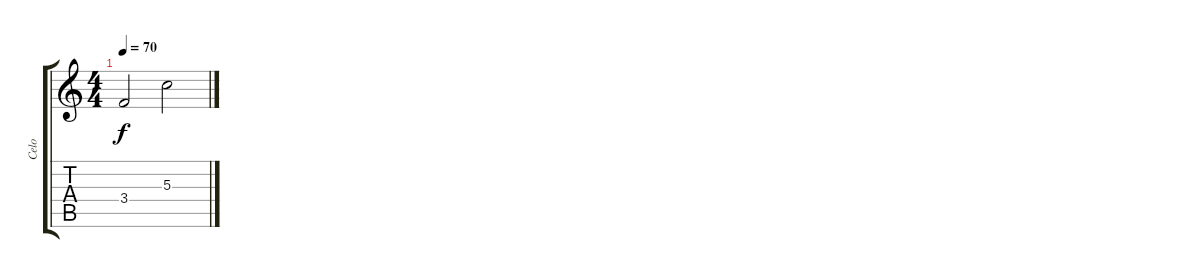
\track ("Celo" "Celo") {instrument fretlessbass}
\staff {score tabs}
\tuning (E4 B3 G3 D3 A2 E2) {hide}
\ts (4 4)
\tempo 70
\clef g2
\ks c
3.4.2{dy f} 5.3.2
